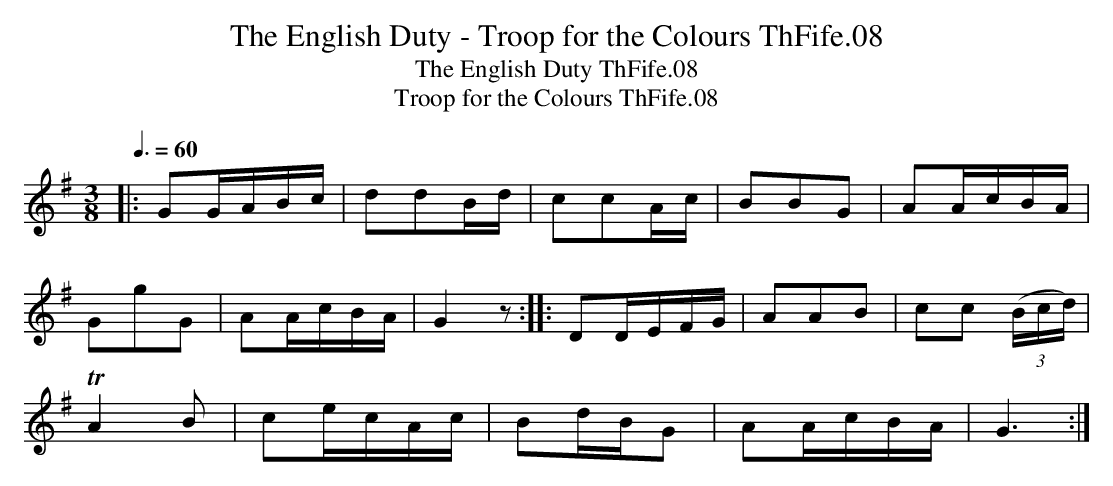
X:1
T:English Duty - Troop for the Colours ThFife.08, The
T:English Duty ThFife.08, The
T:Troop for the Colours ThFife.08
M:3/8
L:1/8
Q:3/8=60
K:G
|: GG/A/B/c/ | ddB/d/ | ccA/c/ | BBG | AA/c/B/A/ |
GgG | AA/c/B/A/ | G2 z :||: DD/E/F/G/ | AAB | cc ((3B/c/d/) |
!trill!A2 B | ce/c/A/c/ | Bd/B/G | AA/c/B/A/ | G3 :|
